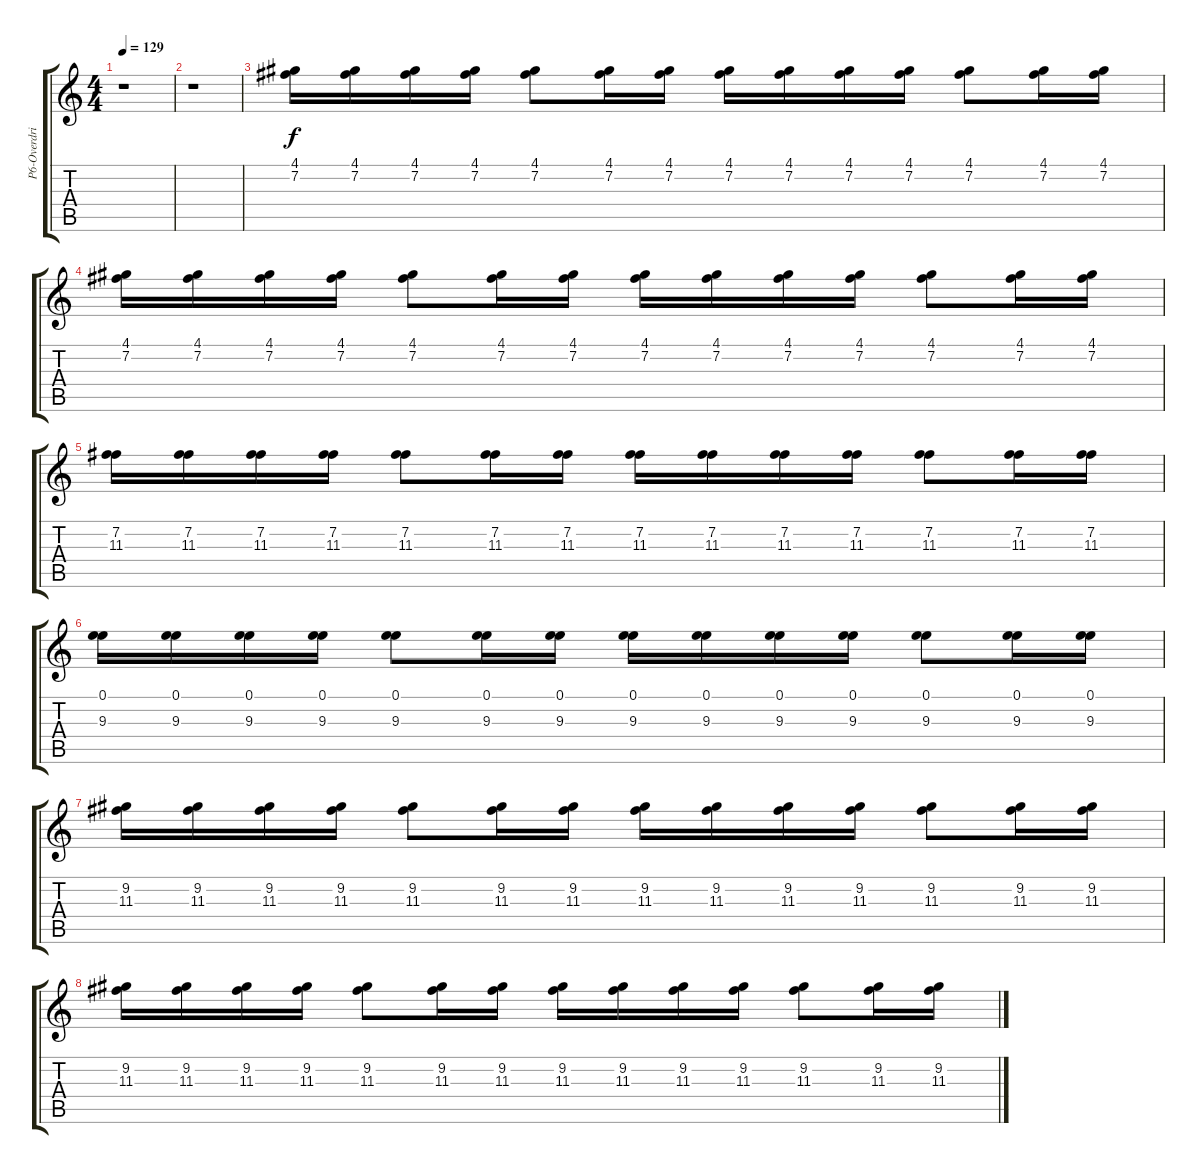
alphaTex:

\track ("P6-Overdriven Guitar" "P6-Overdri") {instrument overdrivenguitar}
\staff {score tabs}
\tuning (E4 B3 G3 D3 A2 E2) {hide}
\ts (4 4)
\tempo 129
\clef g2
\ks c
r.1{dy f instrument overdrivenguitar} |
r.1 |
(4.1 7.2).16 (4.1 7.2).16 (4.1 7.2).16 (4.1 7.2).16 (4.1 7.2).8 (4.1 7.2).16 (4.1 7.2).16 (4.1 7.2).16 (4.1 7.2).16 (4.1 7.2).16 (4.1 7.2).16 (4.1 7.2).8 (4.1 7.2).16 (4.1 7.2).16 |
(4.1 7.2).16 (4.1 7.2).16 (4.1 7.2).16 (4.1 7.2).16 (4.1 7.2).8 (4.1 7.2).16 (4.1 7.2).16 (4.1 7.2).16 (4.1 7.2).16 (4.1 7.2).16 (4.1 7.2).16 (4.1 7.2).8 (4.1 7.2).16 (4.1 7.2).16 |
(7.2 11.3).16 (7.2 11.3).16 (7.2 11.3).16 (7.2 11.3).16 (7.2 11.3).8 (7.2 11.3).16 (7.2 11.3).16 (7.2 11.3).16 (7.2 11.3).16 (7.2 11.3).16 (7.2 11.3).16 (7.2 11.3).8 (7.2 11.3).16 (7.2 11.3).16 |
(0.1 9.3).16 (0.1 9.3).16 (0.1 9.3).16 (0.1 9.3).16 (0.1 9.3).8 (0.1 9.3).16 (0.1 9.3).16 (0.1 9.3).16 (0.1 9.3).16 (0.1 9.3).16 (0.1 9.3).16 (0.1 9.3).8 (0.1 9.3).16 (0.1 9.3).16 |
(9.2 11.3).16 (9.2 11.3).16 (9.2 11.3).16 (9.2 11.3).16 (9.2 11.3).8 (9.2 11.3).16 (9.2 11.3).16 (9.2 11.3).16 (9.2 11.3).16 (9.2 11.3).16 (9.2 11.3).16 (9.2 11.3).8 (9.2 11.3).16 (9.2 11.3).16 |
(9.2 11.3).16 (9.2 11.3).16 (9.2 11.3).16 (9.2 11.3).16 (9.2 11.3).8 (9.2 11.3).16 (9.2 11.3).16 (9.2 11.3).16 (9.2 11.3).16 (9.2 11.3).16 (9.2 11.3).16 (9.2 11.3).8 (9.2 11.3).16 (9.2 11.3).16
